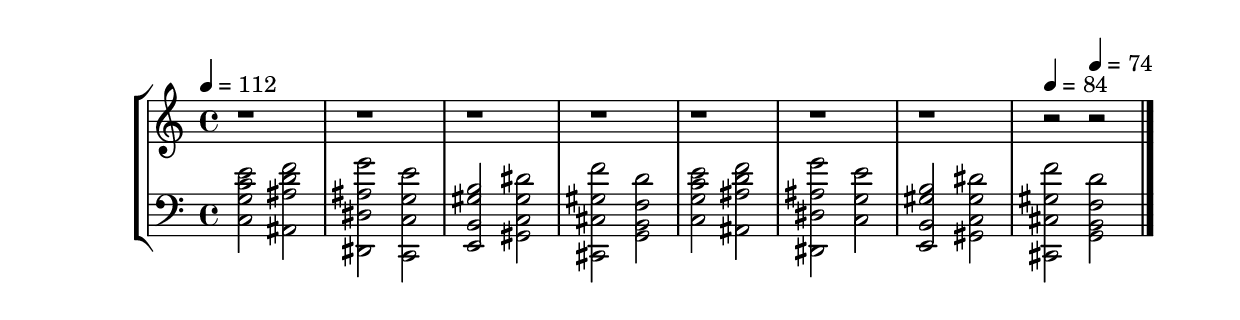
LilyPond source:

\version "2.12.1"

\header {
	 title = \markup \center-column {}
	 composer = \markup \center-column {}
}
melody = {

	\key c \major
	\tempo 4 = 112
	\clef treble
	\time 4/4
		\key c \major
	\tempo 4 = 112
	\clef treble
 r1  r1  r1  r1  r1  r1  r1  \tempo 4 = 84 r2 \tempo 4 = 74 r2 \bar "|."}
text = \lyricmode {

	
}
upper = {

	\tempo 4 = 112
	\key c \major
	\time 4/4
	\clef bass
	<c g c' e'>2
<ais, ais d' f'>2
<dis, dis ais g'>2
<c, c g e'>2
<e, b, gis b>2
<gis, c gis dis'>2
<cis, cis gis f'>2
<g, b, f d'>2
<c g c' e'>2
<ais, ais d' f'>2
<dis, dis ais g'>2
<c g e' >2
<e, b, gis b>2
<gis, c gis dis'>2
<cis, cis gis f'>2
<g, b, f d'>2

	 \bar "|."}
lower = {

	\tempo 4 = 112
	\key c \major
	\time 4/4
	\clef bass
 r1  r1  r1  r1  r1  r1  r1  r1 \bar "|."}
\score {
	<<
		 \new StaffGroup <<
		 \new Voice = "one" { \melody }
		 \new Lyrics \lyricsto "one" \text
			 \new Staff {\upper}
		 >>
	>>
	\layout {
		\context {
			\Voice
			\remove Note_heads_engraver
			\consists Completion_heads_engraver
		}
	}
	\midi {
	\context {
		\Score
		 tempoWholesPerMinute = #(ly:make-moment 120 4)
	}
	}
}
